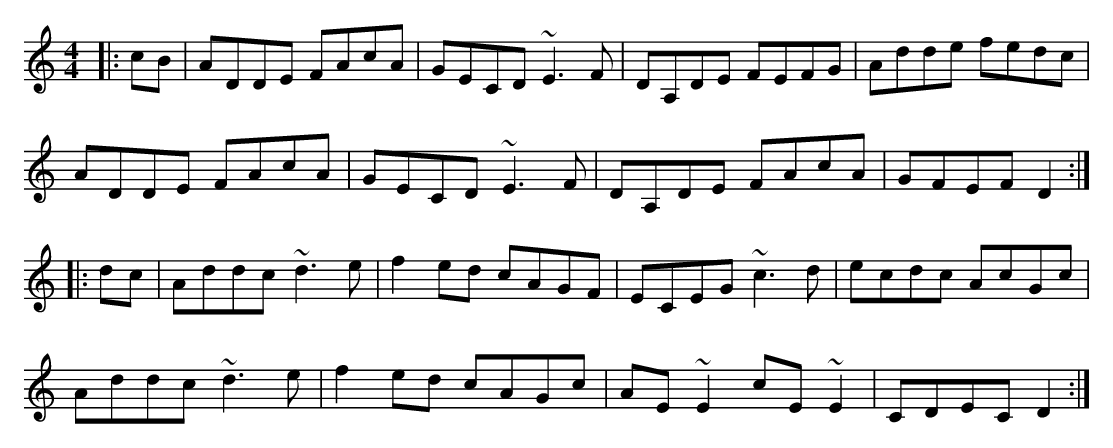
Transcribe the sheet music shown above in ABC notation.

X:1
M:4/4
K:Ddor
|:cB|ADDE FAcA|GECD ~E3F|DA,DE FEFG|Adde fedc|
ADDE FAcA|GECD ~E3F|DA,DE FAcA|GFEF D2:|
|:dc|Addc ~d3e|f2ed cAGF|ECEG ~c3d|ecdc AcGc|
Addc ~d3e|f2ed cAGc|AE~E2 cE~E2|CDEC D2:|
